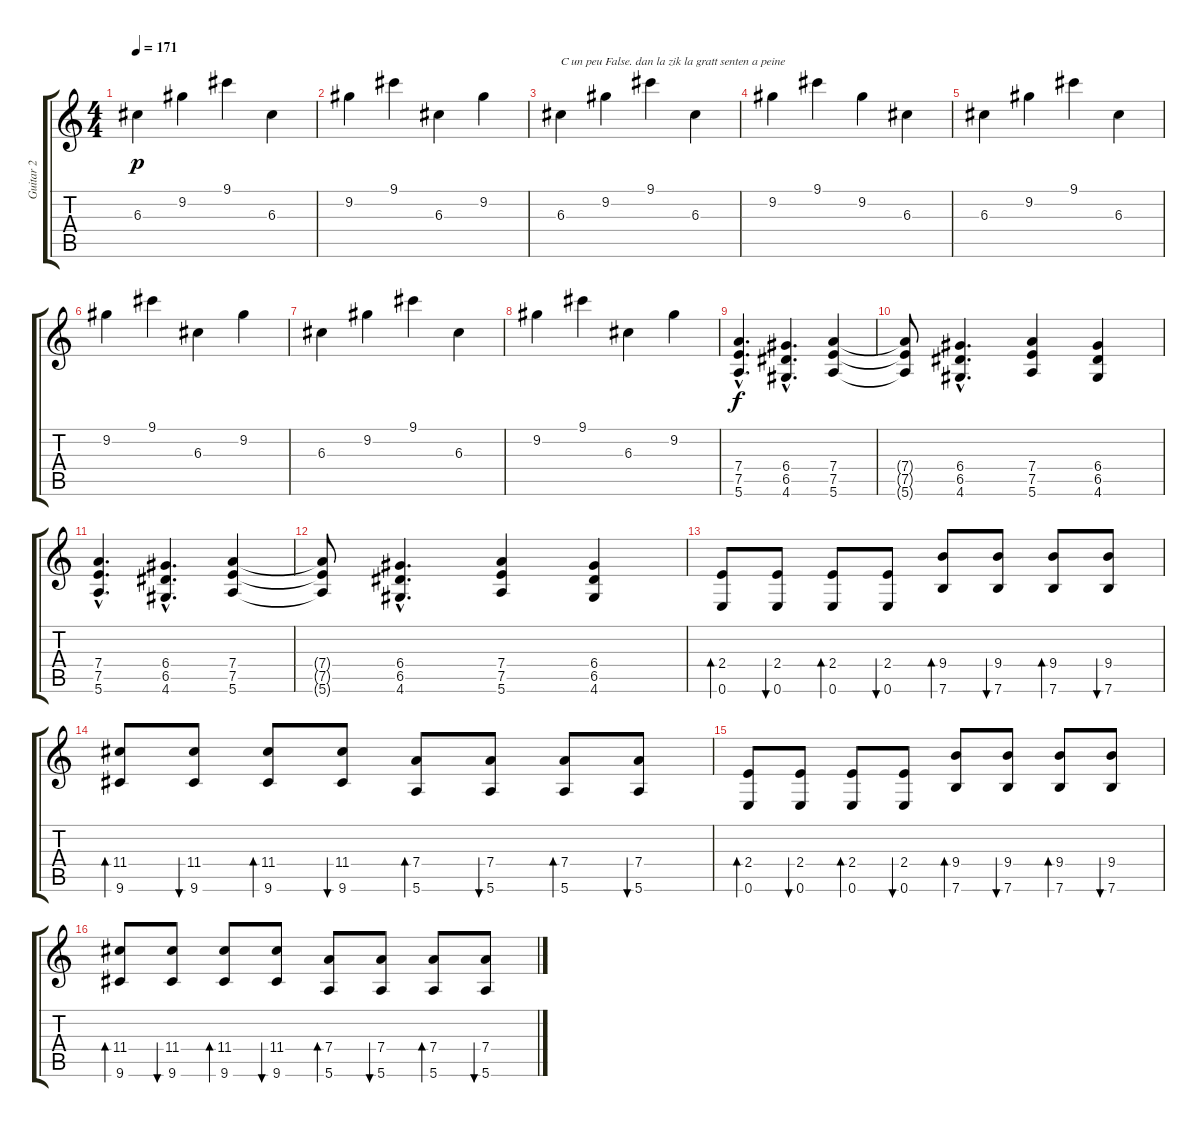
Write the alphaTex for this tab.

\track ("Guitar 2" "Guitar 2") {instrument overdrivenguitar}
\staff {score tabs}
\tuning (E4 B3 G3 D3 A2 E2) {hide}
\ts (4 4)
\tempo 171
\clef g2
\ks c
6.3.4{dy p} 9.2.4 9.1.4 6.3.4 |
9.2.4 9.1.4 6.3.4 9.2.4 |
6.3.4{txt "C un peu False. dan la zik la gratt senten a peine"} 9.2.4 9.1.4 6.3.4 |
9.2.4 9.1.4 9.2.4 6.3.4 |
6.3.4 9.2.4 9.1.4 6.3.4 |
9.2.4 9.1.4 6.3.4 9.2.4 |
6.3.4 9.2.4 9.1.4 6.3.4 |
9.2.4 9.1.4 6.3.4 9.2.4 |
(7.4{hac} 7.5{hac} 5.6{hac}).4{d dy f instrument overdrivenguitar} (6.4{hac} 6.5{hac} 4.6{hac}).4{d} (7.4 7.5 5.6).4 |
(7.4{t} 7.5{t} 5.6{t}).8 (6.4{hac} 6.5{hac} 4.6{hac}).4{d} (7.4 7.5 5.6).4 (6.4 6.5 4.6).4 |
(7.4{hac} 7.5{hac} 5.6{hac}).4{d} (6.4{hac} 6.5{hac} 4.6{hac}).4{d} (7.4 7.5 5.6).4 |
(7.4{t} 7.5{t} 5.6{t}).8 (6.4{hac} 6.5{hac} 4.6{hac}).4{d} (7.4 7.5 5.6).4 (6.4 6.5 4.6).4 |
(2.4 0.6).8{bd 60} (2.4 0.6).8{bu 60} (2.4 0.6).8{bd 60} (2.4 0.6).8{bu 60} (9.4 7.6).8{bd 60} (9.4 7.6).8{bu 60} (9.4 7.6).8{bd 60} (9.4 7.6).8{bu 60} |
(11.4 9.6).8{bd 60} (11.4 9.6).8{bu 60} (11.4 9.6).8{bd 60} (11.4 9.6).8{bu 60} (7.4 5.6).8{bd 60} (7.4 5.6).8{bu 60} (7.4 5.6).8{bd 60} (7.4 5.6).8{bu 60} |
(2.4 0.6).8{bd 60} (2.4 0.6).8{bu 60} (2.4 0.6).8{bd 60} (2.4 0.6).8{bu 60} (9.4 7.6).8{bd 60} (9.4 7.6).8{bu 60} (9.4 7.6).8{bd 60} (9.4 7.6).8{bu 60} |
(11.4 9.6).8{bd 60} (11.4 9.6).8{bu 60} (11.4 9.6).8{bd 60} (11.4 9.6).8{bu 60} (7.4 5.6).8{bd 60} (7.4 5.6).8{bu 60} (7.4 5.6).8{bd 60} (7.4 5.6).8{bu 60}
